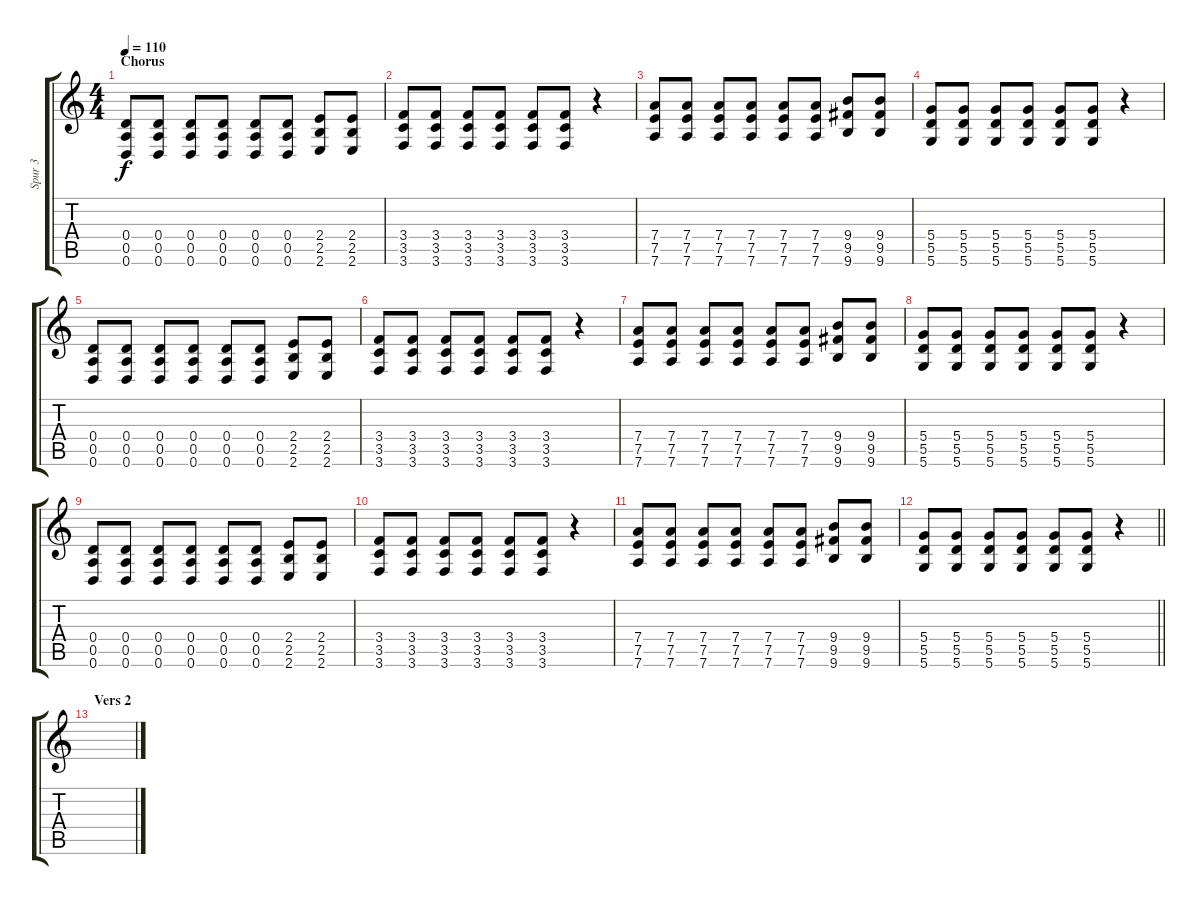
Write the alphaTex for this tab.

\track ("Spur 3" "Spur 3") {instrument distortionguitar}
\staff {score tabs}
\tuning (E4 B3 G3 D3 A2 D2) {hide}
\ts (4 4)
\section ("" "Chorus")
\tempo 110
\clef g2
\ks c
(0.4 0.5 0.6).8{dy f} (0.4 0.5 0.6).8 (0.4 0.5 0.6).8 (0.4 0.5 0.6).8 (0.4 0.5 0.6).8 (0.4 0.5 0.6).8 (2.4 2.5 2.6).8 (2.4 2.5 2.6).8 |
(3.4 3.5 3.6).8 (3.4 3.5 3.6).8 (3.4 3.5 3.6).8 (3.4 3.5 3.6).8 (3.4 3.5 3.6).8 (3.4 3.5 3.6).8 r.4 |
(7.4 7.5 7.6).8 (7.4 7.5 7.6).8 (7.4 7.5 7.6).8 (7.4 7.5 7.6).8 (7.4 7.5 7.6).8 (7.4 7.5 7.6).8 (9.4 9.5 9.6).8 (9.4 9.5 9.6).8 |
(5.4 5.5 5.6).8 (5.4 5.5 5.6).8 (5.4 5.5 5.6).8 (5.4 5.5 5.6).8 (5.4 5.5 5.6).8 (5.4 5.5 5.6).8 r.4 |
(0.4 0.5 0.6).8 (0.4 0.5 0.6).8 (0.4 0.5 0.6).8 (0.4 0.5 0.6).8 (0.4 0.5 0.6).8 (0.4 0.5 0.6).8 (2.4 2.5 2.6).8 (2.4 2.5 2.6).8 |
(3.4 3.5 3.6).8 (3.4 3.5 3.6).8 (3.4 3.5 3.6).8 (3.4 3.5 3.6).8 (3.4 3.5 3.6).8 (3.4 3.5 3.6).8 r.4 |
(7.4 7.5 7.6).8 (7.4 7.5 7.6).8 (7.4 7.5 7.6).8 (7.4 7.5 7.6).8 (7.4 7.5 7.6).8 (7.4 7.5 7.6).8 (9.4 9.5 9.6).8 (9.4 9.5 9.6).8 |
(5.4 5.5 5.6).8 (5.4 5.5 5.6).8 (5.4 5.5 5.6).8 (5.4 5.5 5.6).8 (5.4 5.5 5.6).8 (5.4 5.5 5.6).8 r.4 |
(0.4 0.5 0.6).8 (0.4 0.5 0.6).8 (0.4 0.5 0.6).8 (0.4 0.5 0.6).8 (0.4 0.5 0.6).8 (0.4 0.5 0.6).8 (2.4 2.5 2.6).8 (2.4 2.5 2.6).8 |
(3.4 3.5 3.6).8 (3.4 3.5 3.6).8 (3.4 3.5 3.6).8 (3.4 3.5 3.6).8 (3.4 3.5 3.6).8 (3.4 3.5 3.6).8 r.4 |
(7.4 7.5 7.6).8 (7.4 7.5 7.6).8 (7.4 7.5 7.6).8 (7.4 7.5 7.6).8 (7.4 7.5 7.6).8 (7.4 7.5 7.6).8 (9.4 9.5 9.6).8 (9.4 9.5 9.6).8 |
\barLineRight lightlight
(5.4 5.5 5.6).8 (5.4 5.5 5.6).8 (5.4 5.5 5.6).8 (5.4 5.5 5.6).8 (5.4 5.5 5.6).8 (5.4 5.5 5.6).8 r.4 |
\section ("" "Vers 2")
